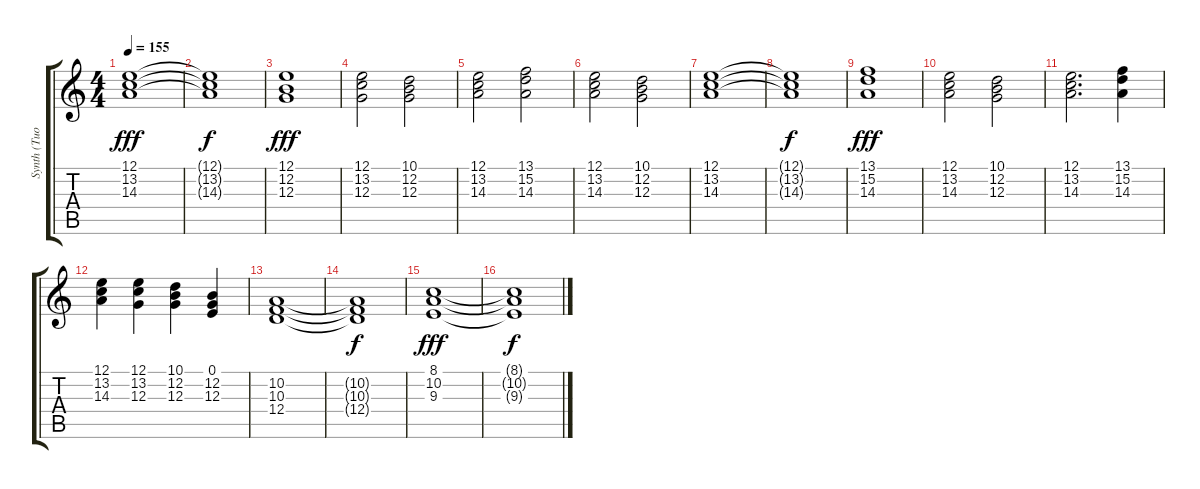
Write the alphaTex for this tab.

\track ("Synth (Tuomas)" "Synth (Tuo") {instrument pad2warm}
\staff {score tabs}
\tuning (E4 B3 G3 D3 A2 E2) {hide}
\ts (4 4)
\tempo 155
\clef g2
\ks c
(12.1 13.2 14.3).1{dy fff} |
(12.1{t} 13.2{t} 14.3{t}).1{dy f} |
(12.1 12.2 12.3).1{dy fff} |
(12.1 13.2 12.3).2 (10.1 12.2 12.3).2 |
(12.1 13.2 14.3).2 (13.1 15.2 14.3).2 |
(12.1 13.2 14.3).2 (10.1 12.2 12.3).2 |
(12.1 13.2 14.3).1 |
(12.1{t} 13.2{t} 14.3{t}).1{dy f} |
(13.1 15.2 14.3).1{dy fff} |
(12.1 13.2 14.3).2 (10.1 12.2 12.3).2 |
(12.1 13.2 14.3).2{d} (13.1 15.2 14.3).4 |
(12.1 13.2 14.3).4 (12.1 13.2 12.3).4 (10.1 12.2 12.3).4 (0.1 12.2 12.3).4 |
(10.2 10.3 12.4).1 |
(10.2{t} 10.3{t} 12.4{t}).1{dy f} |
(8.1 10.2 9.3).1{dy fff} |
(8.1{t} 10.2{t} 9.3{t}).1{dy f}
